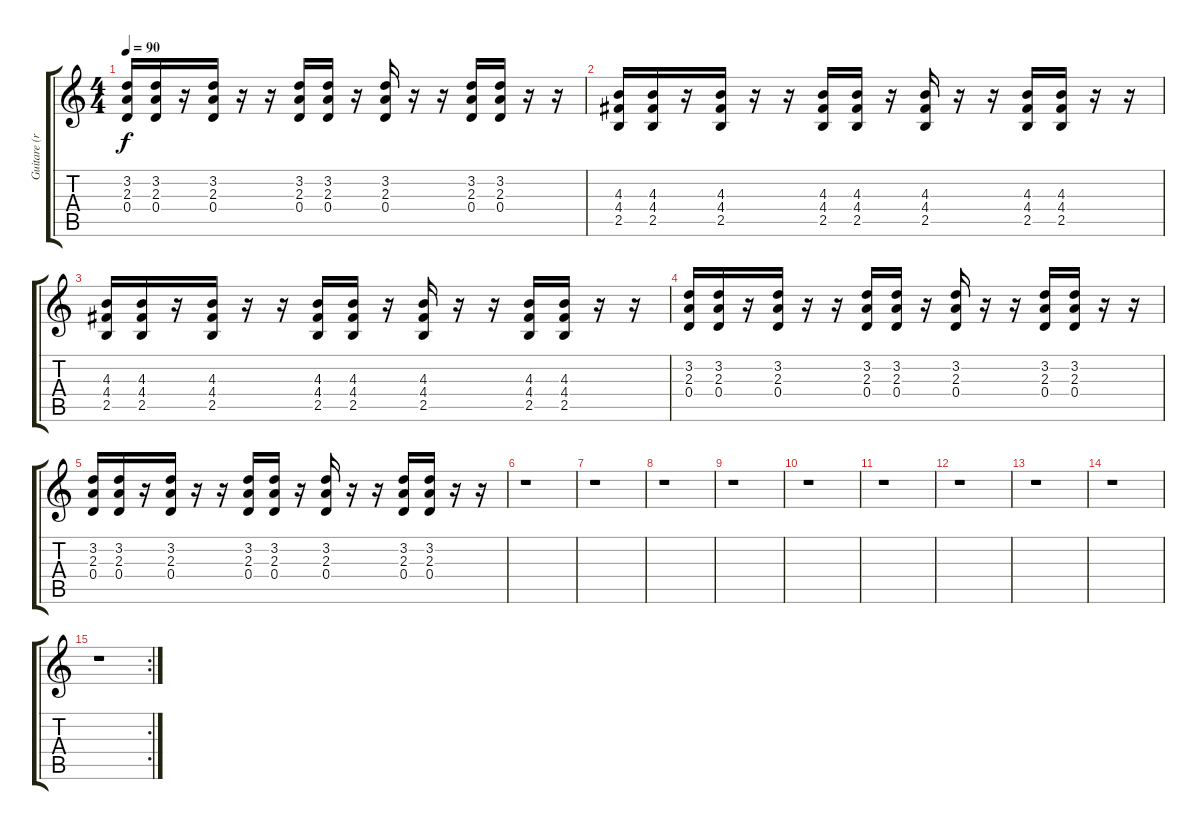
\track ("Guitare (rythme)" "Guitare (r") {instrument acousticguitarnylon}
\staff {score tabs}
\tuning (E4 B3 G3 D3 A2 E2) {hide}
\ts (4 4)
\tempo 90
\clef g2
\ks c
(3.2 2.3 0.4).16{dy f} (3.2 2.3 0.4).16 r.16 (3.2 2.3 0.4).16 r.16 r.16 (3.2 2.3 0.4).16 (3.2 2.3 0.4).16 r.16 (3.2 2.3 0.4).16 r.16 r.16 (3.2 2.3 0.4).16 (3.2 2.3 0.4).16 r.16 r.16 |
(4.3 4.4 2.5).16 (4.3 4.4 2.5).16 r.16 (4.3 4.4 2.5).16 r.16 r.16 (4.3 4.4 2.5).16 (4.3 4.4 2.5).16 r.16 (4.3 4.4 2.5).16 r.16 r.16 (4.3 4.4 2.5).16 (4.3 4.4 2.5).16 r.16 r.16 |
(4.3 4.4 2.5).16 (4.3 4.4 2.5).16 r.16 (4.3 4.4 2.5).16 r.16 r.16 (4.3 4.4 2.5).16 (4.3 4.4 2.5).16 r.16 (4.3 4.4 2.5).16 r.16 r.16 (4.3 4.4 2.5).16 (4.3 4.4 2.5).16 r.16 r.16 |
(3.2 2.3 0.4).16 (3.2 2.3 0.4).16 r.16 (3.2 2.3 0.4).16 r.16 r.16 (3.2 2.3 0.4).16 (3.2 2.3 0.4).16 r.16 (3.2 2.3 0.4).16 r.16 r.16 (3.2 2.3 0.4).16 (3.2 2.3 0.4).16 r.16 r.16 |
(3.2 2.3 0.4).16 (3.2 2.3 0.4).16 r.16 (3.2 2.3 0.4).16 r.16 r.16 (3.2 2.3 0.4).16 (3.2 2.3 0.4).16 r.16 (3.2 2.3 0.4).16 r.16 r.16 (3.2 2.3 0.4).16 (3.2 2.3 0.4).16 r.16 r.16 |
r.1 |
r.1 |
r.1 |
r.1 |
r.1 |
r.1 |
r.1 |
r.1 |
r.1 |
\rc 2
r.1
